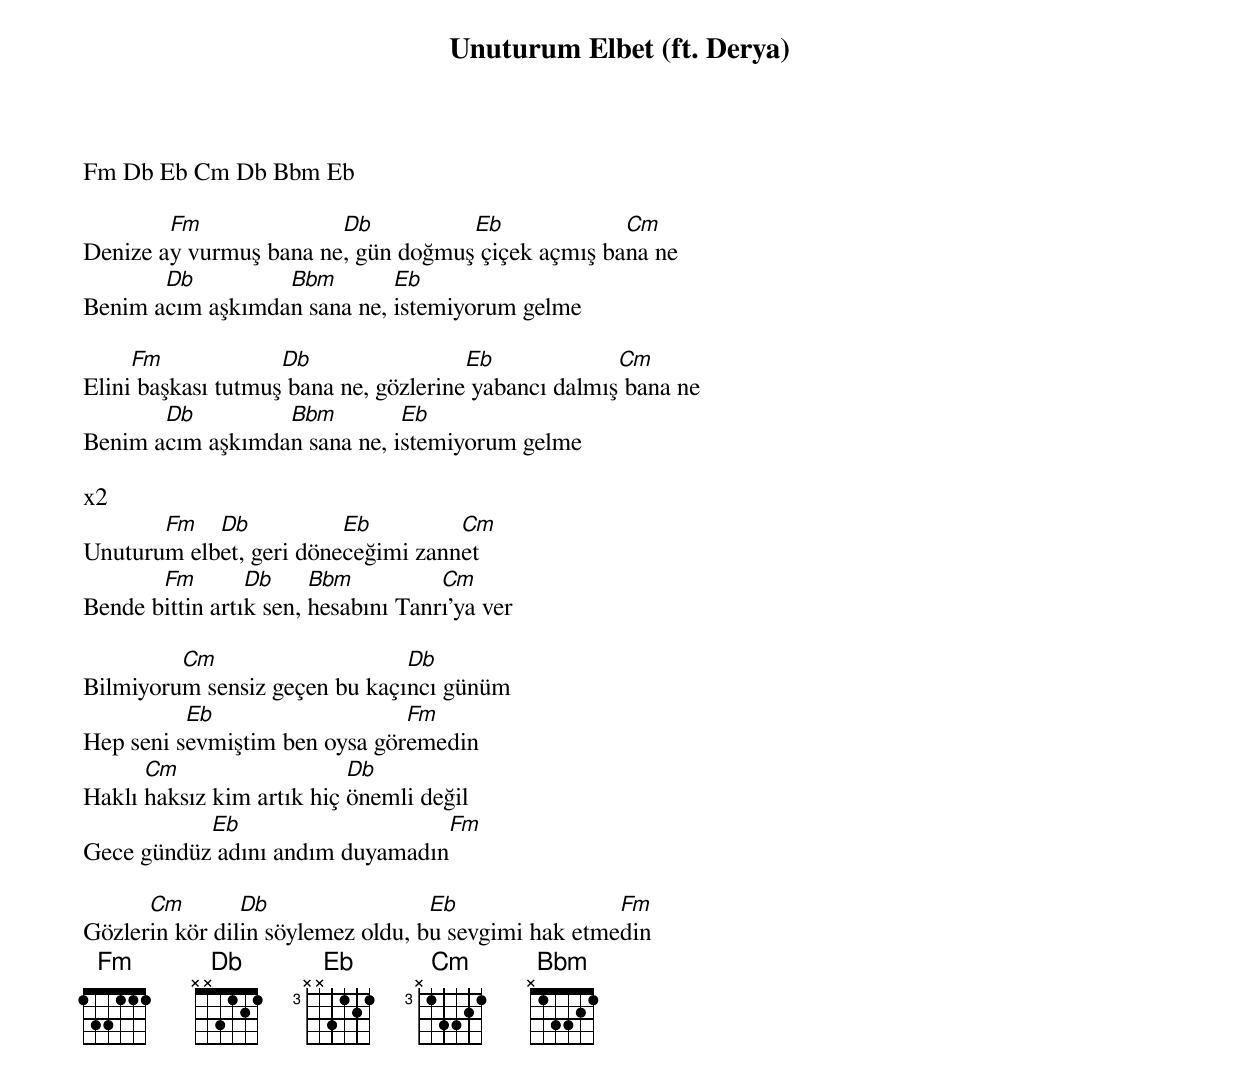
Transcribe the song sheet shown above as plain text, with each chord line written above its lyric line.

{title: Unuturum Elbet (ft. Derya)}
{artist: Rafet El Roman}

Fm Db Eb Cm Db Bbm Eb

        Fm              Db          Eb             Cm
Denize ay vurmuş bana ne, gün doğmuş çiçek açmış bana ne
       Db         Bbm        Eb
Benim acım aşkımdan sana ne, istemiyorum gelme

     Fm             Db                 Eb             Cm
Elini başkası tutmuş bana ne, gözlerine yabancı dalmış bana ne
       Db         Bbm         Eb
Benim acım aşkımdan sana ne, istemiyorum gelme

x2
       Fm   Db           Eb         Cm
Unuturum elbet, geri döneceğimi zannet
       Fm        Db     Bbm          Cm
Bende bittin artık sen, hesabını Tanrı'ya ver

         Cm                    Db
Bilmiyorum sensiz geçen bu kaçıncı günüm
          Eb                   Fm
Hep seni sevmiştim ben oysa göremedin
      Cm                   Db
Haklı haksız kim artık hiç önemli değil
           Eb                      Fm
Gece gündüz adını andım duyamadın

      Cm        Db                 Eb                Fm
Gözlerin kör dilin söylemez oldu, bu sevgimi hak etmedin
